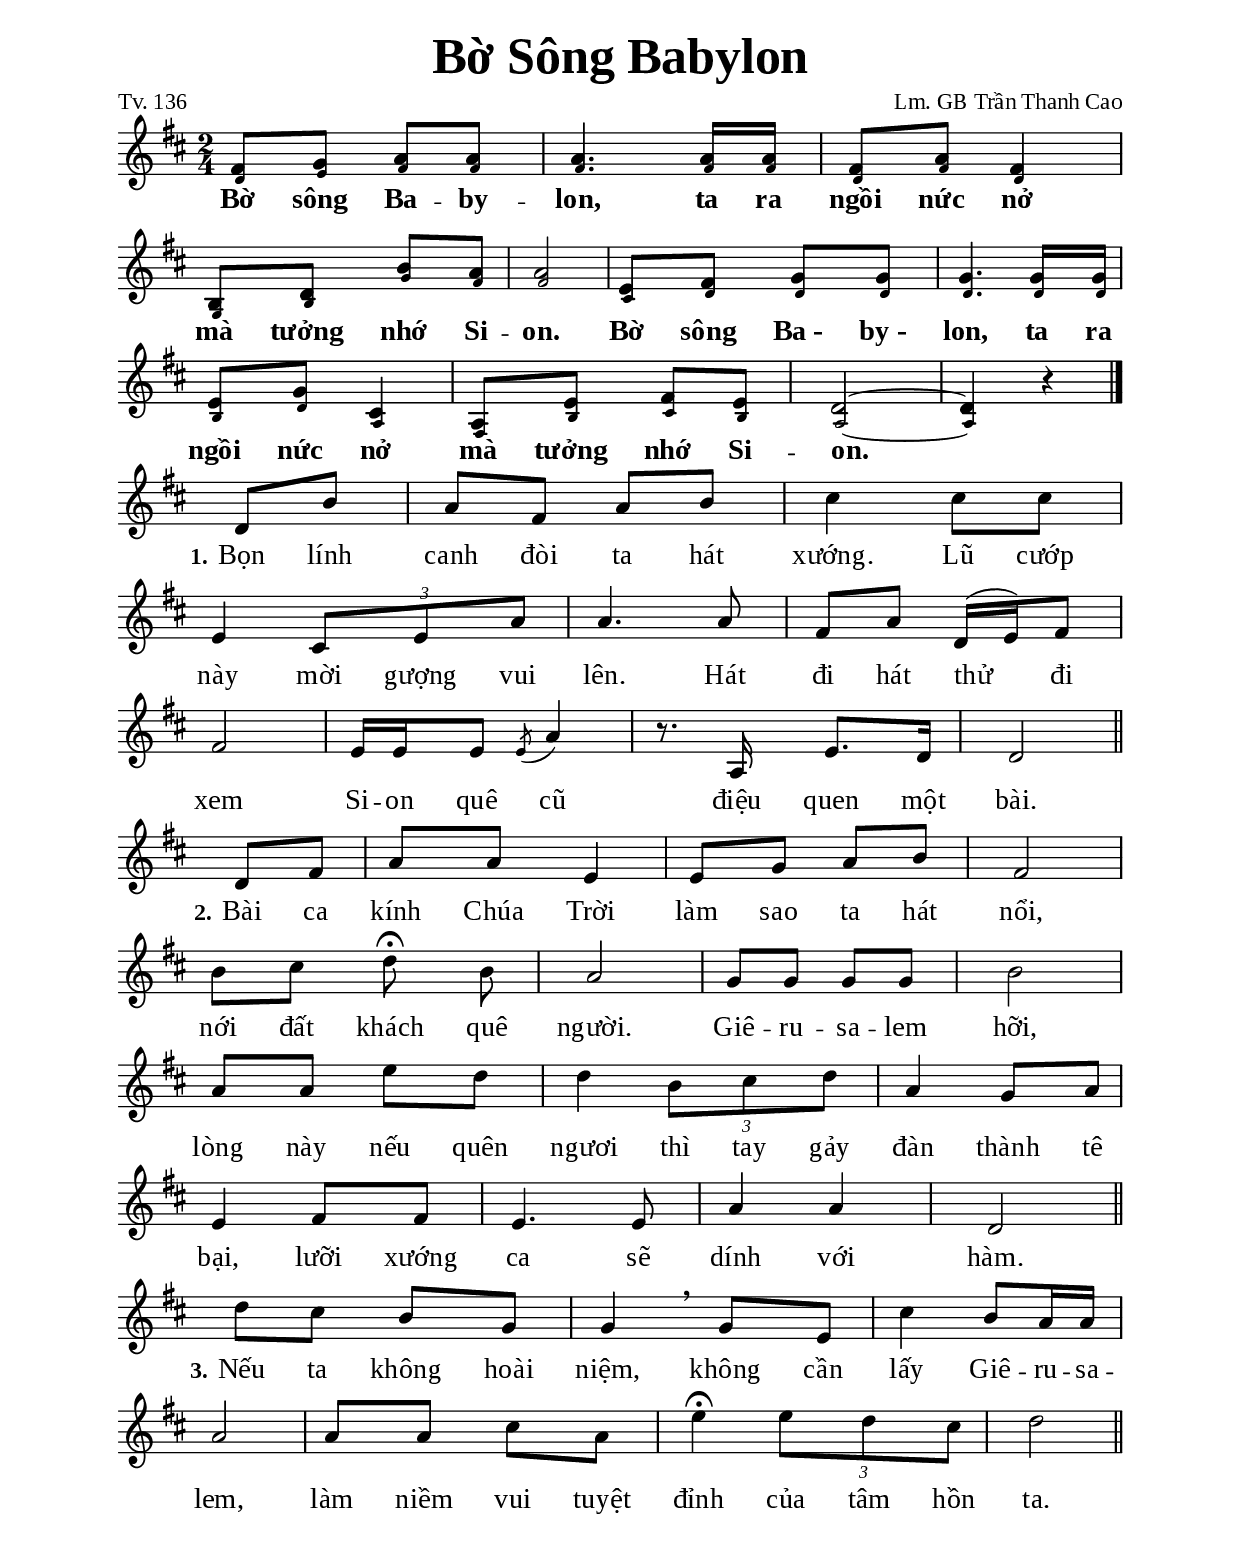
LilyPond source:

% Cài đặt chung
\version "2.22.1"
\include "english.ly"

\header {
  title = \markup { \fontsize #3 "Bờ Sông Babylon" }
  poet = "Tv. 136"
  composer = "Lm. GB Trần Thanh Cao"
  %arranger = " "
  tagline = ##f
}

% Nhạc điệp khúc
nhacDiepKhucSop = \relative c' {
  fs8 g a a |
  a4. a16 a |
  fs8 a fs4 |
  b,8 d b' a |
  a2 |
  e8 fs g g |
  g4. g16 g |
  e8 g cs,4 |
  a8 e' fs e |
  d2 ~ |
  d4 r \bar "|."
}

nhacDiepKhucBas = \relative c' {
  d8 e fs fs |
  fs4. fs16 fs |
  d8 fs d4 |
  g,8 b g' fs |
  fs2 |
  cs8 d d d |
  d4. d16 d |
  b8 d a4 |
  fs8 b cs b |
  a2 ~ |
  a4 r
}

% Nhạc phiên khúc
nhacPhienKhucMot = \relative c' {
  \partial 4 d8 b' |
  a fs a b |
  cs4 cs8 cs |
  e,4 \tuplet 3/2 { cs8 e a } |
  a4. a8 |
  fs8 a d,16 ^(e) fs8 |
  fs2 |
  e16 e e8 \acciaccatura e8 a4 |
  r8. a,16 e'8. d16 |
  d2 \bar "||"
}

nhacPhienKhucHai = \relative c' {
  \partial 4 d8 fs |
  a a e4 |
  e8 g a b |
  fs2 |
  b8 cs
  \autoBeamOff
  d \fermata b |
  \autoBeamOn
  a2 |
  g8 g g g |
  b2 |
  a8 a e' d |
  d4 \tuplet 3/2 { b8 cs d } |
  a4 g8 a |
  e4 fs8 fs |
  e4. e8 |
  a4 a |
  d,2 \bar "||"
}

nhacPhienKhucBa = \relative c'' {
  d8 cs b g |
  g4 \breathe g8 e |
  cs'4 b8 a16 a |
  a2 |
  a8 a cs a |
  e'4 \fermata \tuplet 3/2 { e8 d cs } |
  d2 \bar "||"
}

% Lời điệp khúc
loiDiepKhuc = \lyricmode {
  Bờ sông Ba -- by -- lon,
  ta ra ngồi nức nở mà tưởng nhớ Si -- on.
  Bờ sông "Ba -" "by -" lon,
  ta ra ngồi nức nở mà tưởng nhớ Si -- on.
}

% Lời phiên khúc
loiPhienKhucMot = \lyricmode {
  \set stanza = #"1."
  Bọn lính canh đòi ta hát xướng.
  Lũ cướp này mời gượng vui lên.
  Hát đi hát thử đi xem Si -- on quê cũ
  điệu quen một bài.
}

loiPhienKhucHai = \lyricmode {
  \set stanza = #"2."
  Bài ca kính Chúa Trời làm sao ta hát nổi,
  nới đất khách quê người.
  Giê -- ru -- sa -- lem hỡi,
  lòng này nếu quên ngươi
  thì tay gảy đàn thành tê bại,
  lưỡi xướng ca sẽ dính với hàm.
}

loiPhienKhucBa = \lyricmode {
  \set stanza = #"3."
  Nếu ta không hoài niệm,
  không cần lấy Giê -- ru -- sa -- lem,
  làm niềm vui tuyệt đỉnh của tâm hồn ta.
}


% Dàn trang
\paper {
  #(set-paper-size "a4")
  top-margin = 20\mm
  bottom-margin = 10\mm
  left-margin = 20\mm
  right-margin = 20\mm
  indent = #0
  #(define fonts
    (make-pango-font-tree
      "Liberation Serif"
      "Liberation Serif"
      "Liberation Serif"
      (/ 20 20)))
  page-count = #1
  system-system-spacing = #'((basic-distance . 11)
                             (minimum-distance . 11)
                             (padding . 1))
  score-system-spacing = #'((basic-distance . 11)
                             (minimum-distance . 11)
                             (padding . 1))
}

% Thiết lập tông và nhịp
TongNhip = { \key d \major \time 2/4 }

% Đổi kích thước nốt cho bè phụ
notBePhu =
#(define-music-function (font-size music) (number? ly:music?)
   (for-some-music
     (lambda (m)
       (if (music-is-of-type? m 'rhythmic-event)
           (begin
             (set! (ly:music-property m 'tweaks)
                   (cons `(font-size . ,font-size)
                         (ly:music-property m 'tweaks)))
             #t)
           #f))
     music)
   music)

\score {
  \new ChoirStaff <<
    \new Staff = diepKhuc \with {
        \consists "Merge_rests_engraver"
        %\magnifyStaff #(magstep +1)
        printPartCombineTexts = ##f
      }
      <<
      \new Voice \TongNhip \partCombine 
        \nhacDiepKhucSop
        \notBePhu -3 { \nhacDiepKhucBas }
      \new NullVoice = nhacThamChieu \nhacDiepKhucSop
      \new Lyrics \with {
          \override VerticalAxisGroup.
            nonstaff-relatedstaff-spacing.padding = #0.2
          \override VerticalAxisGroup.
            nonstaff-unrelatedstaff-spacing.padding = #0.5
        }
        \lyricsto nhacThamChieu \loiDiepKhuc
      >>
  >>
  \layout {
    \override Lyrics.LyricText.font-series = #'bold
    \override Lyrics.LyricText.font-size = #+2
    \override Lyrics.LyricSpace.minimum-distance = #3.5
    \override Score.BarNumber.break-visibility = ##(#f #f #f)
    \override Score.SpacingSpanner.uniform-stretching = ##t
  }
}

\score {
  \new ChoirStaff <<
    \new Staff = phienKhuc \with {
        %\magnifyStaff #(magstep +1)
      }
      <<
      \new Voice = beSop {
        \key d \major \time 2/4 \nhacPhienKhucMot
      }
    >>
    \new Lyrics \with {
          \override VerticalAxisGroup.
            nonstaff-relatedstaff-spacing.padding = #1
          \override VerticalAxisGroup.
            nonstaff-unrelatedstaff-spacing.padding = #1
        }
        \lyricsto beSop \loiPhienKhucMot
  >>
  \layout {
    \override Staff.TimeSignature.transparent = ##t
    \override Lyrics.LyricText.font-size = #+2
    \override Lyrics.LyricSpace.minimum-distance = #4
    \override Score.BarNumber.break-visibility = ##(#f #f #f)
    \override Score.SpacingSpanner.uniform-stretching = ##t
    
  } 
}

\score {
  \new ChoirStaff <<
    \new Staff = phienKhuc \with {
        %\magnifyStaff #(magstep +1)
      }
      <<
      \new Voice = beSop {
        \key d \major \time 2/4 \nhacPhienKhucHai
      }
    >>
    \new Lyrics \with {
          \override VerticalAxisGroup.
            nonstaff-relatedstaff-spacing.padding = #1
          \override VerticalAxisGroup.
            nonstaff-unrelatedstaff-spacing.padding = #1
        }
        \lyricsto beSop \loiPhienKhucHai
  >>
  \layout {
    \override Staff.TimeSignature.transparent = ##t
    \override Lyrics.LyricText.font-size = #+2
    \override Lyrics.LyricSpace.minimum-distance = #4
    \override Score.BarNumber.break-visibility = ##(#f #f #f)
    \override Score.SpacingSpanner.uniform-stretching = ##t
    
  } 
}

\score {
  \new ChoirStaff <<
    \new Staff = phienKhuc \with {
        %\magnifyStaff #(magstep +1)
      }
      <<
      \new Voice = beSop {
        \key d \major \time 2/4 \nhacPhienKhucBa
      }
    >>
    \new Lyrics \with {
          \override VerticalAxisGroup.
            nonstaff-relatedstaff-spacing.padding = #1
          \override VerticalAxisGroup.
            nonstaff-unrelatedstaff-spacing.padding = #1
        }
        \lyricsto beSop \loiPhienKhucBa
  >>
  \layout {
    \override Staff.TimeSignature.transparent = ##t
    \override Lyrics.LyricText.font-size = #+2
    \override Lyrics.LyricSpace.minimum-distance = #4
    \override Score.BarNumber.break-visibility = ##(#f #f #f)
    \override Score.SpacingSpanner.uniform-stretching = ##t
   
  } 
}
